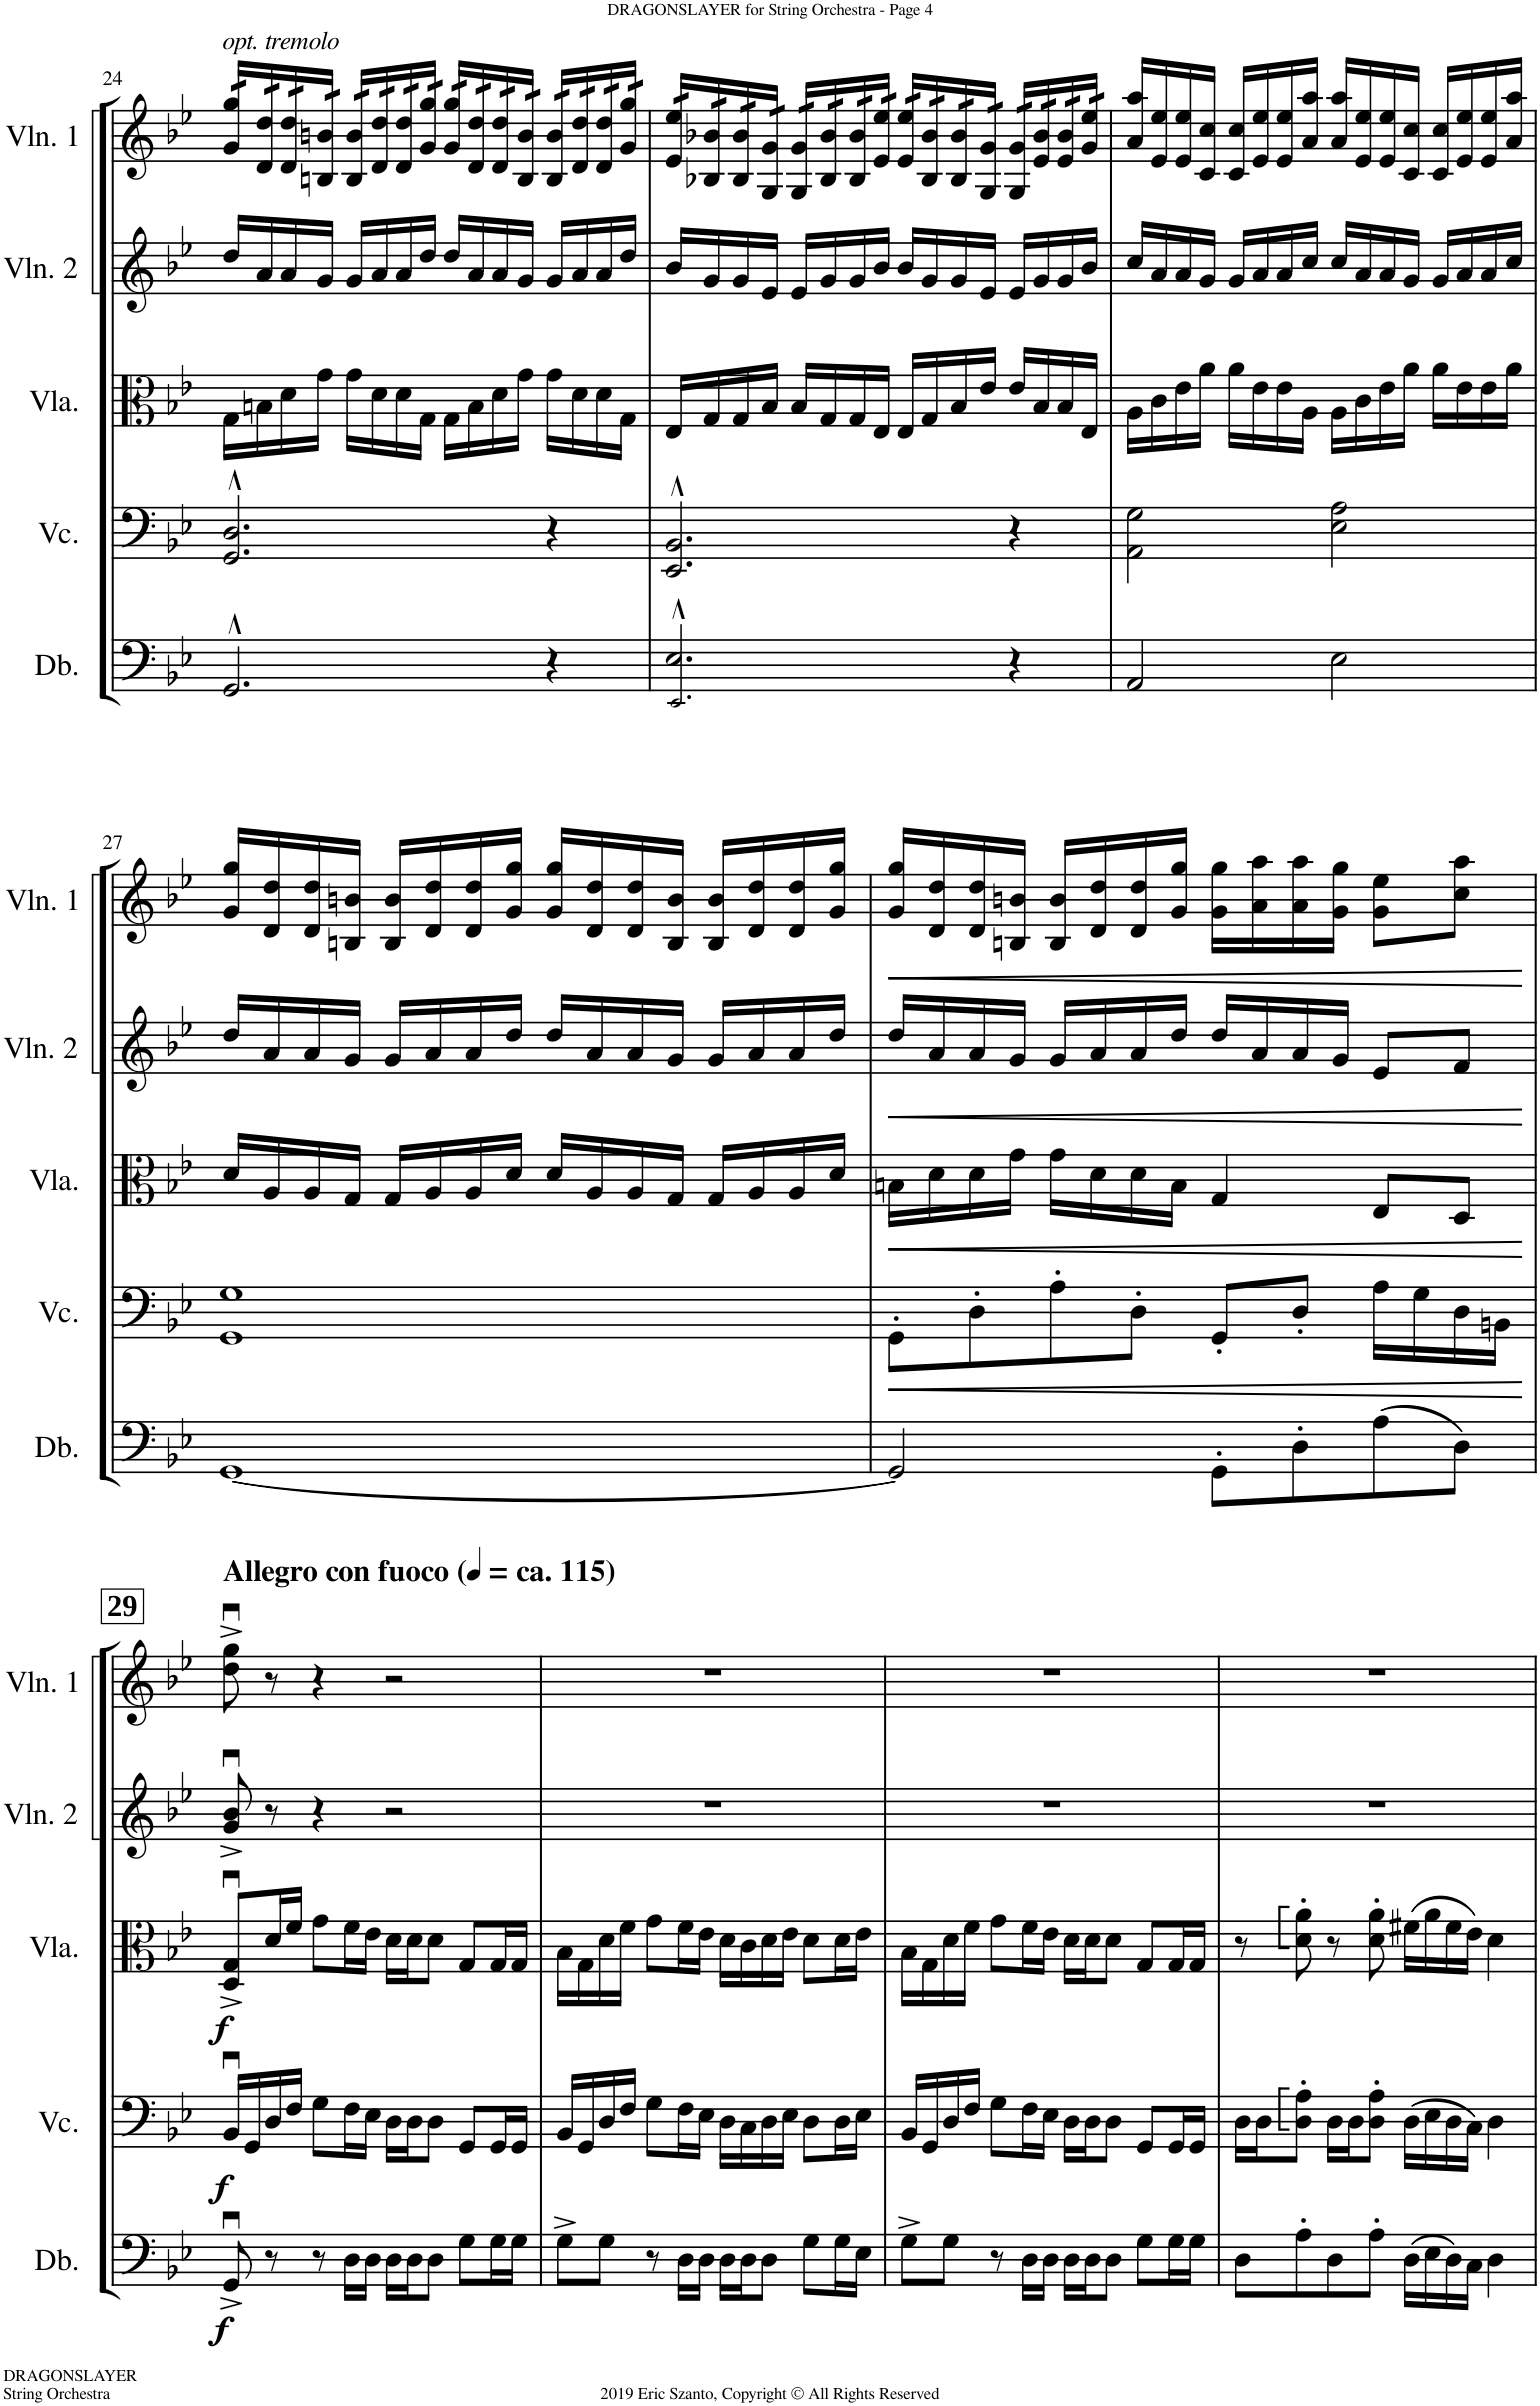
**kern	**dynam	**kern	**dynam	**kern	**dynam	**kern	**dynam	**kern	**dynam
*part5	*part5	*part4	*part4	*part3	*part3	*part2	*part2	*part1	*part1
*staff5	*staff5	*staff4	*staff4	*staff3	*staff3	*staff2	*staff2	*staff1	*staff1
*I"Double Bass	*	*I"Cello	*	*I"Viola	*	*I"Violin 2	*	*I"Violin 1	*
*I'Db.	*	*	*	*I'Vla.	*	*I'Vln. 2	*	*I'Vln. 1	*
!!LO:PB:g=z
*clefF4	*	*clefF4	*	*clefC3	*	*clefG2	*	*clefG2	*
*Trd7c12	*	*	*	*	*	*	*	*	*
*k[b-e-]	*	*k[b-e-]	*	*k[b-e-]	*	*k[b-e-]	*	*k[b-e-]	*
*M4/4	*	*M4/4	*	*M4/4	*	*M4/4	*	*M4/4	*
*met(c)	*	*met(c)	*	*met(c)	*	*met(c)	*	*met(c)	*
=24	=24	=24	=24	=24	=24	=24	=24	=24	=24
!	!	!	!	!	!	!	!	!LO:TX:a:i:t=opt. tremolo	!
*	*	*	*	*	*	*	*	*tremolo	*
2.GG^^/	.	2.GG/^^ 2.D/^^	.	16G\LL	.	16dd/LL	.	32g/ 32gg/LLL	.
.	.	.	.	.	.	.	.	32g/ 32gg/	.
.	.	.	.	16Bn\	.	16a/	.	32d/ 32dd/	.
.	.	.	.	.	.	.	.	32d/ 32dd/	.
.	.	.	.	16d\	.	16a/	.	32d/ 32dd/	.
.	.	.	.	.	.	.	.	32d/ 32dd/	.
.	.	.	.	16g\JJ	.	16g/JJ	.	32Bn/ 32bn/	.
.	.	.	.	.	.	.	.	32Bn/ 32bn/JJJ	.
.	.	.	.	16g\LL	.	16g/LL	.	32B/ 32b/LLL	.
.	.	.	.	.	.	.	.	32B/ 32b/	.
.	.	.	.	16d\	.	16a/	.	32d/ 32dd/	.
.	.	.	.	.	.	.	.	32d/ 32dd/	.
.	.	.	.	16d\	.	16a/	.	32d/ 32dd/	.
.	.	.	.	.	.	.	.	32d/ 32dd/	.
.	.	.	.	16G\JJ	.	16dd/JJ	.	32g/ 32gg/	.
.	.	.	.	.	.	.	.	32g/ 32gg/JJJ	.
.	.	.	.	16G\LL	.	16dd/LL	.	32g/ 32gg/LLL	.
.	.	.	.	.	.	.	.	32g/ 32gg/	.
.	.	.	.	16B\	.	16a/	.	32d/ 32dd/	.
.	.	.	.	.	.	.	.	32d/ 32dd/	.
.	.	.	.	16d\	.	16a/	.	32d/ 32dd/	.
.	.	.	.	.	.	.	.	32d/ 32dd/	.
.	.	.	.	16g\JJ	.	16g/JJ	.	32B/ 32b/	.
.	.	.	.	.	.	.	.	32B/ 32b/JJJ	.
4r	.	4r	.	16g\LL	.	16g/LL	.	32B/ 32b/LLL	.
.	.	.	.	.	.	.	.	32B/ 32b/	.
.	.	.	.	16d\	.	16a/	.	32d/ 32dd/	.
.	.	.	.	.	.	.	.	32d/ 32dd/	.
.	.	.	.	16d\	.	16a/	.	32d/ 32dd/	.
.	.	.	.	.	.	.	.	32d/ 32dd/	.
.	.	.	.	16G\JJ	.	16dd/JJ	.	32g/ 32gg/	.
.	.	.	.	.	.	.	.	32g/ 32gg/JJJ	.
=25	=25	=25	=25	=25	=25	=25	=25	=25	=25
2.EE-!/^^ 2.E-/^^	.	2.EE-/^^ 2.BB-/^^	.	16E-/LL	.	16b-/LL	.	32e-/ 32ee-/LLL	.
.	.	.	.	.	.	.	.	32e-/ 32ee-/	.
.	.	.	.	16G/	.	16g/	.	32B-X/ 32b-X/	.
.	.	.	.	.	.	.	.	32B-X/ 32b-X/	.
.	.	.	.	16G/	.	16g/	.	32B-/ 32b-/	.
.	.	.	.	.	.	.	.	32B-/ 32b-/	.
.	.	.	.	16B-/JJ	.	16e-/JJ	.	32G/ 32g/	.
.	.	.	.	.	.	.	.	32G/ 32g/JJJ	.
.	.	.	.	16B-/LL	.	16e-/LL	.	32G/ 32g/LLL	.
.	.	.	.	.	.	.	.	32G/ 32g/	.
.	.	.	.	16G/	.	16g/	.	32B-/ 32b-/	.
.	.	.	.	.	.	.	.	32B-/ 32b-/	.
.	.	.	.	16G/	.	16g/	.	32B-/ 32b-/	.
.	.	.	.	.	.	.	.	32B-/ 32b-/	.
.	.	.	.	16E-/JJ	.	16b-/JJ	.	32e-/ 32ee-/	.
.	.	.	.	.	.	.	.	32e-/ 32ee-/JJJ	.
.	.	.	.	16E-/LL	.	16b-/LL	.	32e-/ 32ee-/LLL	.
.	.	.	.	.	.	.	.	32e-/ 32ee-/	.
.	.	.	.	16G/	.	16g/	.	32B-/ 32b-/	.
.	.	.	.	.	.	.	.	32B-/ 32b-/	.
.	.	.	.	16B-/	.	16g/	.	32B-/ 32b-/	.
.	.	.	.	.	.	.	.	32B-/ 32b-/	.
.	.	.	.	16e-/JJ	.	16e-/JJ	.	32G/ 32g/	.
.	.	.	.	.	.	.	.	32G/ 32g/JJJ	.
4r	.	4r	.	16e-/LL	.	16e-/LL	.	32G/ 32g/LLL	.
.	.	.	.	.	.	.	.	32G/ 32g/	.
.	.	.	.	16B-/	.	16g/	.	32e-/ 32b-/	.
.	.	.	.	.	.	.	.	32e-/ 32b-/	.
.	.	.	.	16B-/	.	16g/	.	32e-/ 32b-/	.
.	.	.	.	.	.	.	.	32e-/ 32b-/	.
.	.	.	.	16E-/JJ	.	16b-/JJ	.	32g/ 32ee-/	.
.	.	.	.	.	.	.	.	32g/ 32ee-/JJJ	.
*	*	*	*	*	*	*	*	*Xtremolo	*
=26	=26	=26	=26	=26	=26	=26	=26	=26	=26
2AA/	.	2AA\ 2G\	.	16A\LL	.	16cc/LL	.	16a/ 16aa/LL	.
.	.	.	.	16c\	.	16a/	.	16e-/ 16ee-/	.
.	.	.	.	16e-\	.	16a/	.	16e-/ 16ee-/	.
.	.	.	.	16a\JJ	.	16g/JJ	.	16c/ 16cc/JJ	.
.	.	.	.	16a\LL	.	16g/LL	.	16c/ 16cc/LL	.
.	.	.	.	16e-\	.	16a/	.	16e-/ 16ee-/	.
.	.	.	.	16e-\	.	16a/	.	16e-/ 16ee-/	.
.	.	.	.	16A\JJ	.	16cc/JJ	.	16a/ 16aa/JJ	.
2E-\	.	2E-\ 2A\	.	16A\LL	.	16cc/LL	.	16a/ 16aa/LL	.
.	.	.	.	16c\	.	16a/	.	16e-/ 16ee-/	.
.	.	.	.	16e-\	.	16a/	.	16e-/ 16ee-/	.
.	.	.	.	16a\JJ	.	16g/JJ	.	16c/ 16cc/JJ	.
.	.	.	.	16a\LL	.	16g/LL	.	16c/ 16cc/LL	.
.	.	.	.	16e-\	.	16a/	.	16e-/ 16ee-/	.
.	.	.	.	16e-\	.	16a/	.	16e-/ 16ee-/	.
.	.	.	.	16a\JJ	.	16cc/JJ	.	16a/ 16aa/JJ	.
!!LO:LB:g=z
=27	=27	=27	=27	=27	=27	=27	=27	=27	=27
[1GG	.	1GG 1G	.	16d/LL	.	16dd/LL	.	16g/ 16gg/LL	.
.	.	.	.	16A/	.	16a/	.	16d/ 16dd/	.
.	.	.	.	16A/	.	16a/	.	16d/ 16dd/	.
.	.	.	.	16G/JJ	.	16g/JJ	.	16Bn/ 16bn/JJ	.
.	.	.	.	16G/LL	.	16g/LL	.	16B/ 16b/LL	.
.	.	.	.	16A/	.	16a/	.	16d/ 16dd/	.
.	.	.	.	16A/	.	16a/	.	16d/ 16dd/	.
.	.	.	.	16d/JJ	.	16dd/JJ	.	16g/ 16gg/JJ	.
.	.	.	.	16d/LL	.	16dd/LL	.	16g/ 16gg/LL	.
.	.	.	.	16A/	.	16a/	.	16d/ 16dd/	.
.	.	.	.	16A/	.	16a/	.	16d/ 16dd/	.
.	.	.	.	16G/JJ	.	16g/JJ	.	16B/ 16b/JJ	.
.	.	.	.	16G/LL	.	16g/LL	.	16B/ 16b/LL	.
.	.	.	.	16A/	.	16a/	.	16d/ 16dd/	.
.	.	.	.	16A/	.	16a/	.	16d/ 16dd/	.
.	.	.	.	16d/JJ	.	16dd/JJ	.	16g/ 16gg/JJ	.
=28	=28	=28	=28	=28	=28	=28	=28	=28	=28
!	!	!	!LO:HP:b	!	!LO:HP:b	!	!LO:HP:b	!	!LO:HP:b
2GG/]	.	8GG'\L	<	16Bn\LL	<	16dd/LL	<	16g/ 16gg/LL	<
.	.	.	.	16d\	.	16a/	.	16d/ 16dd/	.
.	.	8D'\	.	16d\	.	16a/	.	16d/ 16dd/	.
.	.	.	.	16g\JJ	.	16g/JJ	.	16Bn/ 16bn/JJ	.
.	.	8A'\	.	16g\LL	.	16g/LL	.	16B/ 16b/LL	.
.	.	.	.	16d\	.	16a/	.	16d/ 16dd/	.
.	.	8D'\J	.	16d\	.	16a/	.	16d/ 16dd/	.
.	.	.	.	16B\JJ	.	16dd/JJ	.	16g/ 16gg/JJ	.
8GG'\L	.	8GG'/L	.	4G/	.	16dd/LL	.	16g\ 16gg\LL	.
.	.	.	.	.	.	16a/	.	16a\ 16aa\	.
8D'\	.	8D'/J	.	.	.	16a/	.	16a\ 16aa\	.
.	.	.	.	.	.	16g/JJ	.	16g\ 16gg\JJ	.
(8A\	.	16A\LL	.	8E-/L	.	8e-/L	.	8g\ 8ee-\L	.
.	.	16G\	.	.	.	.	.	.	.
8D\J)	.	16D\	.	8D/J	.	8f/J	.	8cc\ 8aa\J	.
.	.	16BBn\JJ	.	.	.	.	.	.	.
.	.	.	[	.	[	.	[	.	[
!!LO:LB:g=z
=29	=29	=29	=29	=29	=29	=29	=29	=29	=29
!!LO:REH:place=s1:a:B:cj:fs=12:t=29
*k[b-e-]	*	*	*	*k[b-e-]	*	*	*	*	*
!	!	!	!	!	!	!	!	!LO:TX:a:B:t=Allegro con fuoco (	!
!	!	!	!	!	!	!	!	!LO:TX:a:B:t=ca. 115)	!
!	!LO:DY:b	!	!LO:DY:b	!	!LO:DY:b	!	!	!	!
8GGu^/	f	16BB-u/LL	f	8D/u^ 8G/u^L	f	8g/u^ 8b-/u^	.	8dd\u^ 8gg\u^	.
.	.	16GG/	.	.	.	.	.	.	.
8r	.	16D/	.	16d/L	.	8r	.	8r	.
.	.	16F/JJ	.	16f/JJ	.	.	.	.	.
8r	.	8G\L	.	8g\L	.	4r	.	4r	.
16D\LL	.	16F\L	.	16f\L	.	.	.	.	.
16D\JJ	.	16E-\JJ	.	16e-\JJ	.	.	.	.	.
16D\LL	.	16D\LL	.	16d\LL	.	2r	.	2r	.
16D\J	.	16D\J	.	16d\J	.	.	.	.	.
8D\J	.	8D\J	.	8d\J	.	.	.	.	.
8G\L	.	8GG/L	.	8G/L	.	.	.	.	.
16G\L	.	16GG/L	.	16G/L	.	.	.	.	.
16G\JJ	.	16GG/JJ	.	16G/JJ	.	.	.	.	.
=30	=30	=30	=30	=30	=30	=30	=30	=30	=30
8G^\L	.	16BB-/LL	.	16B-\LL	.	1r	.	1r	.
.	.	16GG/	.	16G\	.	.	.	.	.
8G\J	.	16D/	.	16d\	.	.	.	.	.
.	.	16F/JJ	.	16f\JJ	.	.	.	.	.
8r	.	8G\L	.	8g\L	.	.	.	.	.
16D\LL	.	16F\L	.	16f\L	.	.	.	.	.
16D\JJ	.	16E-\JJ	.	16e-\JJ	.	.	.	.	.
16D\LL	.	16D\LL	.	16d\LL	.	.	.	.	.
16D\J	.	16C\	.	16c\	.	.	.	.	.
8D\J	.	16D\	.	16d\	.	.	.	.	.
.	.	16E-\JJ	.	16e-\JJ	.	.	.	.	.
8G\L	.	8D\L	.	8d\L	.	.	.	.	.
16G\L	.	16D\L	.	16d\L	.	.	.	.	.
16E-\JJ	.	16E-\JJ	.	16e-\JJ	.	.	.	.	.
=31	=31	=31	=31	=31	=31	=31	=31	=31	=31
8G^\L	.	16BB-/LL	.	16B-\LL	.	1r	.	1r	.
.	.	16GG/	.	16G\	.	.	.	.	.
8G\J	.	16D/	.	16d\	.	.	.	.	.
.	.	16F/JJ	.	16f\JJ	.	.	.	.	.
8r	.	8G\L	.	8g\L	.	.	.	.	.
16D\LL	.	16F\L	.	16f\L	.	.	.	.	.
16D\JJ	.	16E-\JJ	.	16e-\JJ	.	.	.	.	.
16D\LL	.	16D\LL	.	16d\LL	.	.	.	.	.
16D\J	.	16D\J	.	16d\J	.	.	.	.	.
8D\J	.	8D\J	.	8d\J	.	.	.	.	.
8G\L	.	8GG/L	.	8G/L	.	.	.	.	.
16G\L	.	16GG/L	.	16G/L	.	.	.	.	.
16G\JJ	.	16GG/JJ	.	16G/JJ	.	.	.	.	.
=32	=32	=32	=32	=32	=32	=32	=32	=32	=32
8D\L	.	16D\LL	.	8r	.	1r	.	1r	.
.	.	16D\J	.	.	.	.	.	.	.
8A'\	.	8D\' 8A\'J	.	8d\' 8a\'	.	.	.	.	.
8D\	.	16D\LL	.	8r	.	.	.	.	.
.	.	16D\J	.	.	.	.	.	.	.
8A'\J	.	8D\' 8A\'J	.	8d\' 8a\'	.	.	.	.	.
(16D\LL	.	(16D\LL	.	(16f#X\LL	.	.	.	.	.
16E-\	.	16E-\	.	16a\	.	.	.	.	.
16D\)	.	16D\	.	16f#\	.	.	.	.	.
16C\JJ	.	16C\JJ)	.	16e-\JJ)	.	.	.	.	.
4D\	.	4D\	.	4d\	.	.	.	.	.
=	=	=	=	=	=	=	=	=	=
*-	*-	*-	*-	*-	*-	*-	*-	*-	*-
